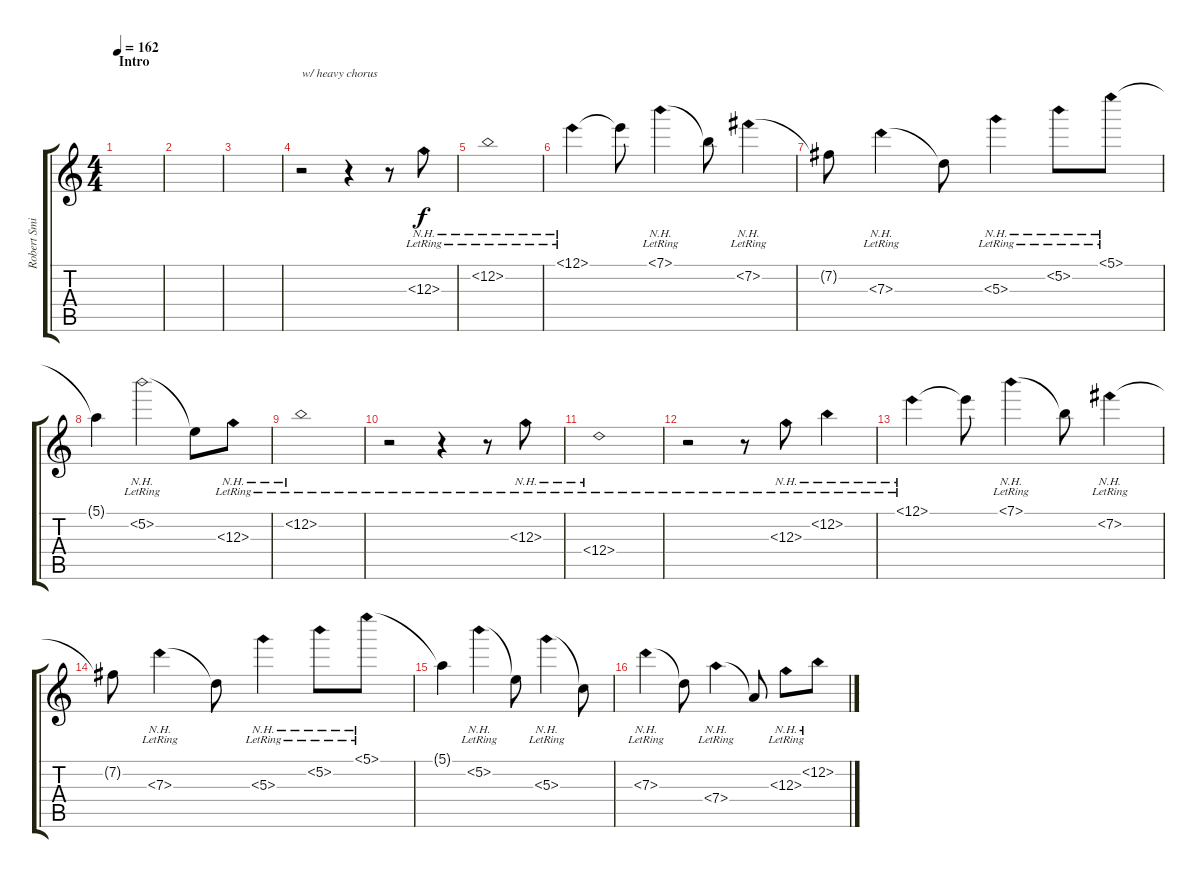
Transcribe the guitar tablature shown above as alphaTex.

\track ("Robert Smith (guitar)" "Robert Smi") {instrument electricguitarclean}
\staff {score tabs}
\tuning (E4 B3 G3 D3 A2 E2) {hide}
\ts (4 4)
\section ("" "Intro")
\tempo 162
\clef g2
\ks c
|
|
|
r.2{txt "w/ heavy chorus"} r.4 r.8 12.3{nh lr}.8 |
12.2{nh lr}.1 |
12.1{nh lr}.4 12.1{t}.8 7.1{nh lr}.4 7.1{t}.8 7.2{nh lr}.4 |
7.2{t}.8 7.3{nh lr}.4 7.3{t}.8 5.3{nh lr}.4 5.2{nh lr}.8 5.1{nh lr}.8 |
5.1{t}.4 5.2{nh lr}.2 5.2{t}.8 12.3{nh lr}.8 |
12.2{nh lr}.1 |
r.2 r.4 r.8 12.3{nh lr}.8 |
12.4{nh lr}.1 |
r.2 r.8 12.3{nh lr}.8 12.2{nh lr}.4 |
12.1{nh lr}.4 12.1{t}.8 7.1{nh lr}.4 7.1{t}.8 7.2{nh lr}.4 |
7.2{t}.8 7.3{nh lr}.4 7.3{t}.8 5.3{nh lr}.4 5.2{nh lr}.8 5.1{nh lr}.8 |
5.1{t}.4 5.2{nh lr}.4 5.2{t}.8 5.3{nh lr}.4 5.3{t}.8 |
7.3{nh lr}.4 7.3{t}.8 7.4{nh lr}.4 7.4{t}.8 12.3{nh lr}.8 12.2{nh lr}.8
